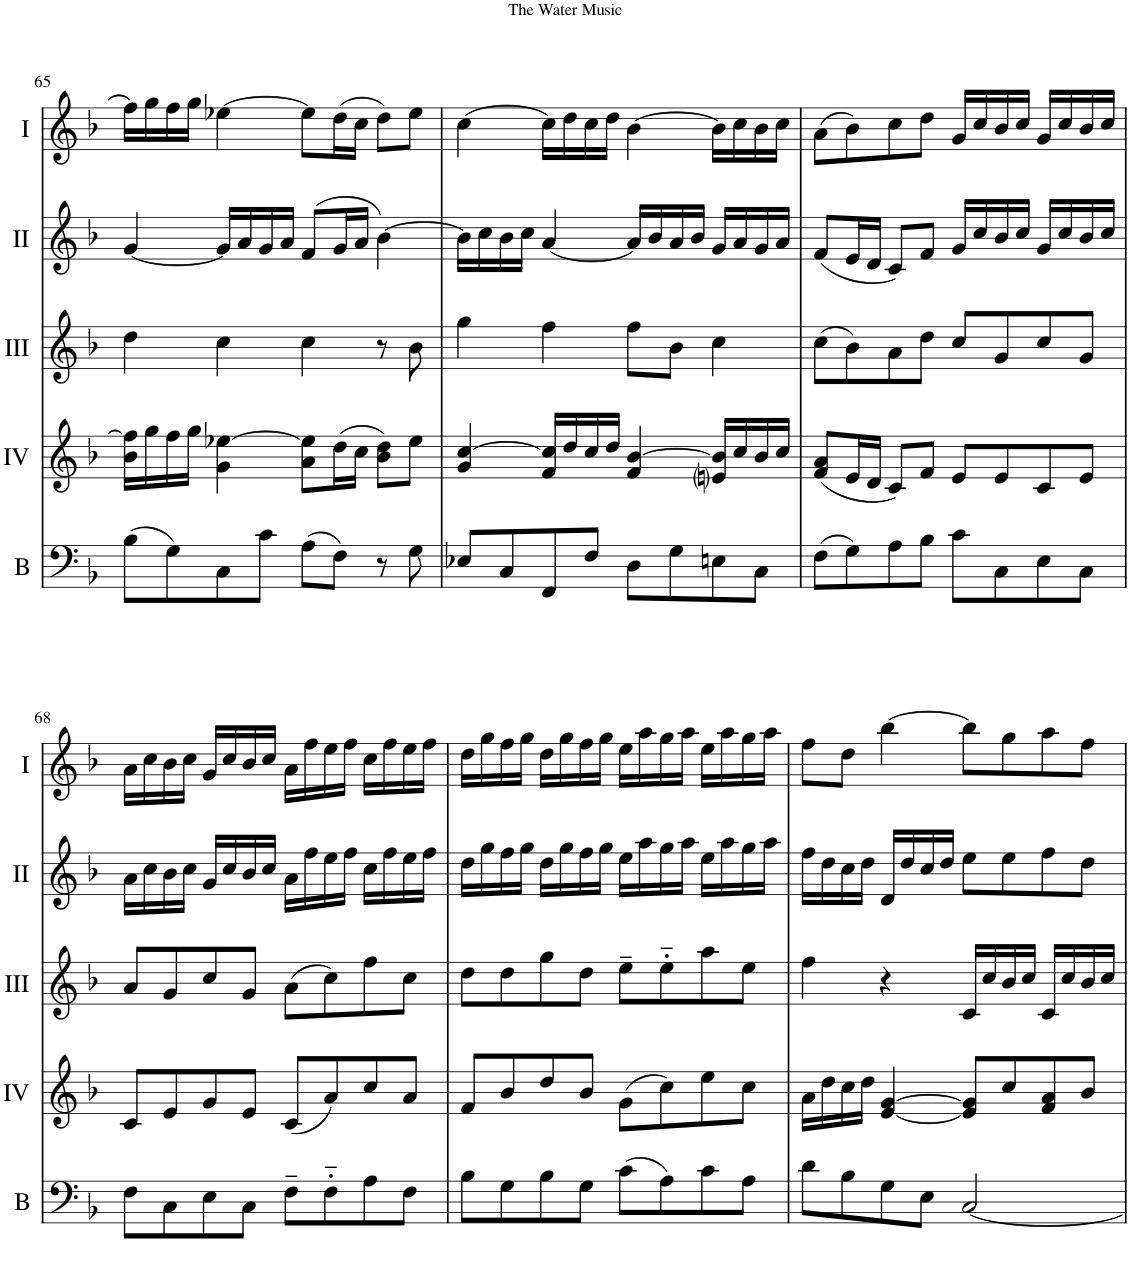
**kern	**kern	**kern	**kern	**kern
*part5	*part4	*part3	*part2	*part1
*staff5	*staff4	*staff3	*staff2	*staff1
*I"Bass	*I"Acc. 4	*I"Acc. 3	*I"Acc. 2	*I"Acc. 1
*I'B	*	*	*	*
!!LO:PB:g=z
*clefF4	*clefG2	*clefG2	*clefG2	*clefG2
*Trd7c12	*	*Trd7c12	*	*
*k[b-]	*k[b-]	*k[b-]	*k[b-]	*k[b-]
*M4/4	*M4/4	*M4/4	*M4/4	*M4/4
*met(c)	*met(c)	*met(c)	*met(c)	*met(c)
=65	=65	=65	=65	=65
(8B-\L	16b-\ 16ff\]LL	4dd\	[4g/	16ff\LL]
.	16gg\	.	.	16gg\
8G\)	16ff\	.	.	16ff\
.	16gg\JJ	.	.	16gg\JJ
8C\	4g\ [4ee-X\	4cc\	16g/LL]	[4ee-X\
.	.	.	16a/	.
8c\J	.	.	16g/	.
.	.	.	16a/JJ	.
(8A\L	8a\ 8ee-\]L	4cc\	(8f/L	8ee-\L]
8F\J)	(16dd\L	.	16g/L	(16dd\L
.	16cc\JJ	.	16a/JJ	16cc\JJ
8r	8b-\ 8dd\L)	8r	[4b-\)	8dd\L)
8G\	8ee-\J	8b-\	.	8ee-\J
=66	=66	=66	=66	=66
8E-X/L	4g/ [4cc/	4gg\	16b-\LL]	[4cc\
.	.	.	16cc\	.
8C/	.	.	16b-\	.
.	.	.	16cc\JJ	.
8FF/	16f/ 16cc/]LL	4ff\	[4a/	16cc\LL]
.	16dd/	.	.	16dd\
8F/J	16cc/	.	.	16cc\
.	16dd/JJ	.	.	16dd\JJ
8D\L	4f/ [4b-/	8ff\L	16a/LL]	[4b-\
.	.	.	16b-/	.
8G\	.	8b-\J	16a/	.
.	.	.	16b-/JJ	.
8En\	16eni/ 16b-/]LL	4cc\	16g/LL	16b-\LL]
.	16cc/	.	16a/	16cc\
8C\J	16b-/	.	16g/	16b-\
.	16cc/JJ	.	16a/JJ	16cc\JJ
=67	=67	=67	=67	=67
(8F\L	(8f/ 8a/L	(8cc\L	(8f/L	(8a\L
8G\)	16e/L	8b-\)	16e/L	8b-\)
.	16d/JJ	.	16d/JJ	.
8A\	8c/L)	8a\	8c/L)	8cc\
8B-\J	8f/J	8dd\J	8f/J	8dd\J
8c\L	8e/L	8cc/L	16g/LL	16g/LL
.	.	.	16cc/	16cc/
8C\	8e/	8g/	16b-/	16b-/
.	.	.	16cc/JJ	16cc/JJ
8E\	8c/	8cc/	16g/LL	16g/LL
.	.	.	16cc/	16cc/
8C\J	8e/J	8g/J	16b-/	16b-/
.	.	.	16cc/JJ	16cc/JJ
!!LO:LB:g=z
=68	=68	=68	=68	=68
8F\L	8c/L	8a/L	16a\LL	16a\LL
.	.	.	16cc\	16cc\
8C\	8e/	8g/	16b-\	16b-\
.	.	.	16cc\JJ	16cc\JJ
8E\	8g/	8cc/	16g/LL	16g/LL
.	.	.	16cc/	16cc/
8C\J	8e/J	8g/J	16b-/	16b-/
.	.	.	16cc/JJ	16cc/JJ
8F~\L	(8c/L	(8a\L	16a\LL	16a\LL
.	.	.	16ff\	16ff\
8F'~\	8a/)	8cc\)	16ee\	16ee\
.	.	.	16ff\JJ	16ff\JJ
8A\	8cc/	8ff\	16cc\LL	16cc\LL
.	.	.	16ff\	16ff\
8F\J	8a/J	8cc\J	16ee\	16ee\
.	.	.	16ff\JJ	16ff\JJ
=69	=69	=69	=69	=69
8B-\L	8f/L	8dd\L	16dd\LL	16dd\LL
.	.	.	16gg\	16gg\
8G\	8b-/	8dd\	16ff\	16ff\
.	.	.	16gg\JJ	16gg\JJ
8B-\	8dd/	8gg\	16dd\LL	16dd\LL
.	.	.	16gg\	16gg\
8G\J	8b-/J	8dd\J	16ff\	16ff\
.	.	.	16gg\JJ	16gg\JJ
(8c\L	(8g\L	8ee~\L	16ee\LL	16ee\LL
.	.	.	16aa\	16aa\
8A\)	8cc\)	8ee'~\	16gg\	16gg\
.	.	.	16aa\JJ	16aa\JJ
8c\	8ee\	8aa\	16ee\LL	16ee\LL
.	.	.	16aa\	16aa\
8A\J	8cc\J	8ee\J	16gg\	16gg\
.	.	.	16aa\JJ	16aa\JJ
=70	=70	=70	=70	=70
8d\L	16a\LL	4ff\	16ff\LL	8ff\L
.	16dd\	.	16dd\	.
8B-\	16cc\	.	16cc\	8dd\J
.	16dd\JJ	.	16dd\JJ	.
8G\	[4e/ [4g/	4r	16d/LL	[4bb-\
.	.	.	16dd/	.
8E\J	.	.	16cc/	.
.	.	.	16dd/JJ	.
[2C/	8e/] 8g/]L	16c/LL	8ee\L	8bb-\L]
.	.	16cc/	.	.
.	8cc/	16b-/	8ee\	8gg\
.	.	16cc/JJ	.	.
.	8f/ 8a/	16c/LL	8ff\	8aa\
.	.	16cc/	.	.
.	8b-/J	16b-/	8dd\J	8ff\J
.	.	16cc/JJ	.	.
=	=	=	=	=
*-	*-	*-	*-	*-
